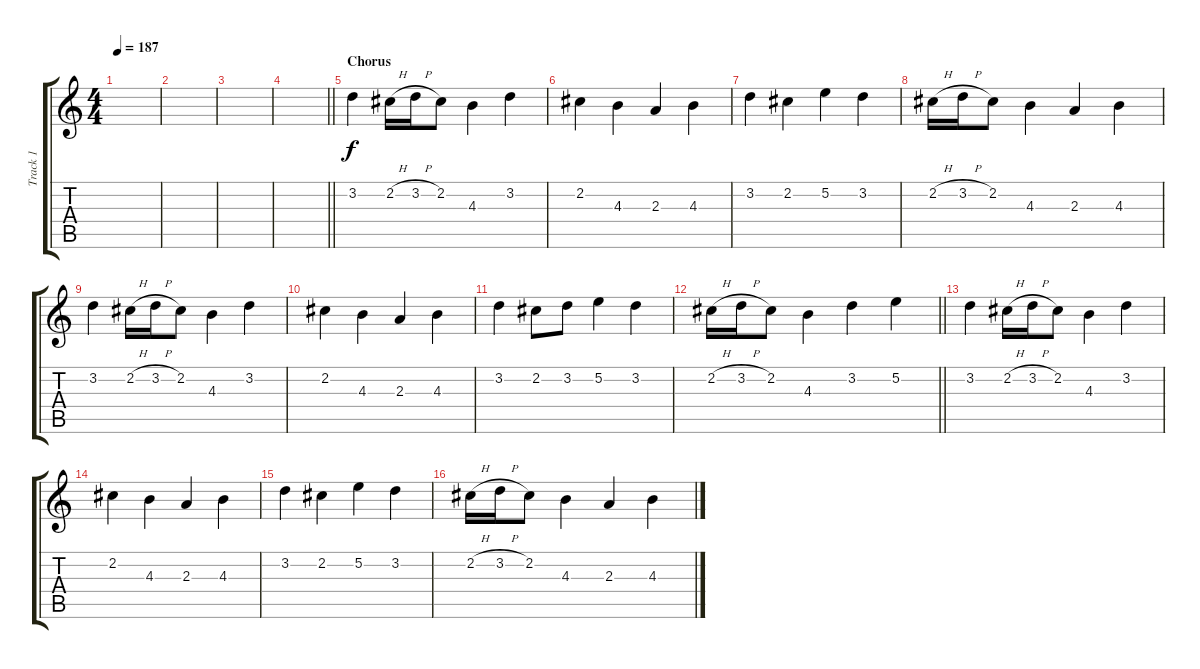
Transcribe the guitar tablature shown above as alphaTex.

\track ("Track 1" "Track 1") {instrument acousticguitarsteel}
\staff {score tabs}
\tuning (E4 B3 G3 D3 A2 E2) {hide}
\ts (4 4)
\tempo 187
\clef g2
\ks c
|
|
|
\barLineRight lightlight
|
\section ("" "Chorus")
3.2.4 2.2{h}.16 3.2{h}.16 2.2.8 4.3.4 3.2.4 |
2.2.4 4.3.4 2.3.4 4.3.4 |
3.2.4 2.2.4 5.2.4 3.2.4 |
2.2{h}.16 3.2{h}.16 2.2.8 4.3.4 2.3.4 4.3.4 |
3.2.4 2.2{h}.16 3.2{h}.16 2.2.8 4.3.4 3.2.4 |
2.2.4 4.3.4 2.3.4 4.3.4 |
3.2.4 2.2.8 3.2.8 5.2.4 3.2.4 |
\barLineRight lightlight
2.2{h}.16 3.2{h}.16 2.2.8 4.3.4 3.2.4 5.2.4 |
3.2.4 2.2{h}.16 3.2{h}.16 2.2.8 4.3.4 3.2.4 |
2.2.4 4.3.4 2.3.4 4.3.4 |
3.2.4 2.2.4 5.2.4 3.2.4 |
2.2{h}.16 3.2{h}.16 2.2.8 4.3.4 2.3.4 4.3.4
